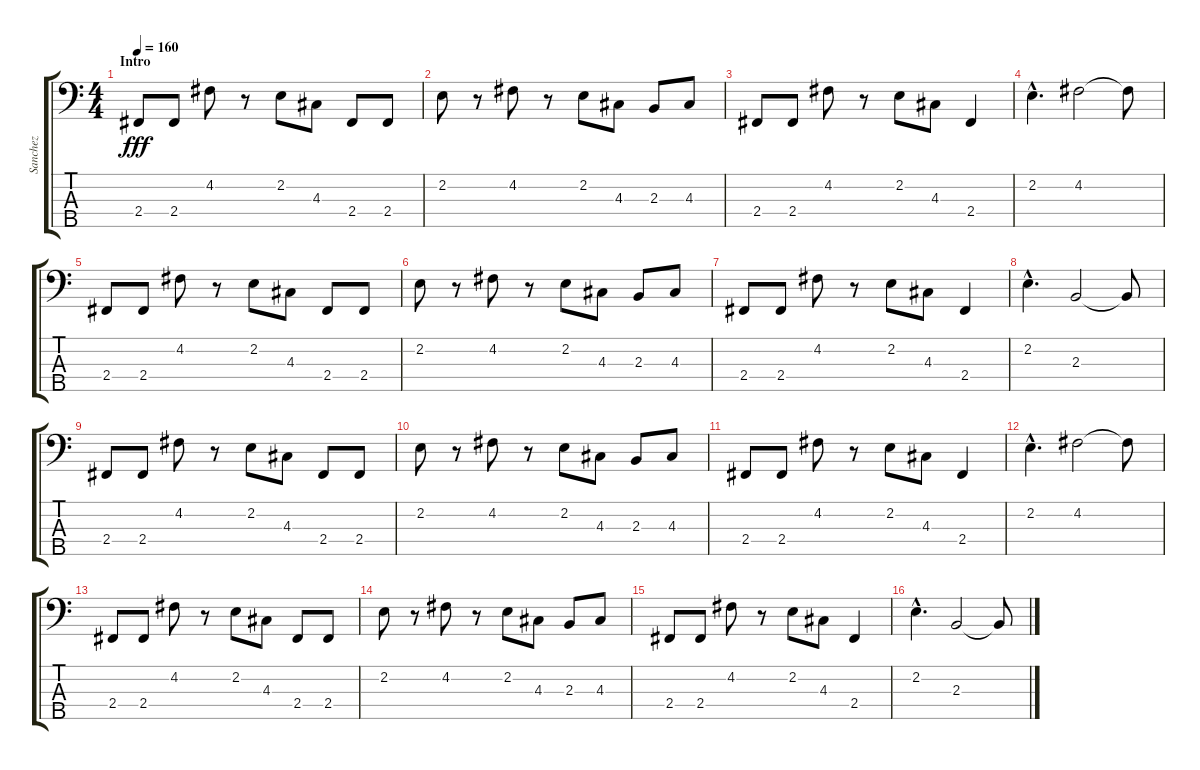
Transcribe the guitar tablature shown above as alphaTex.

\track ("Sanchez" "Sanchez") {instrument electricbassfinger}
\staff {score tabs}
\tuning (G2 D2 A1 E1 B0) {hide}
\ts (4 4)
\section ("" "Intro")
\tempo 160
\clef f4
\ks c
2.4.8{dy fff} 2.4.8 4.2.8 r.8 2.2.8 4.3.8 2.4.8 2.4.8 |
2.2.8 r.8 4.2.8 r.8 2.2.8 4.3.8 2.3.8 4.3.8 |
2.4.8 2.4.8 4.2.8 r.8 2.2.8 4.3.8 2.4.4 |
2.2{hac}.4{d} 4.2.2 4.2{t}.8 |
2.4.8 2.4.8 4.2.8 r.8 2.2.8 4.3.8 2.4.8 2.4.8 |
2.2.8 r.8 4.2.8 r.8 2.2.8 4.3.8 2.3.8 4.3.8 |
2.4.8 2.4.8 4.2.8 r.8 2.2.8 4.3.8 2.4.4 |
2.2{hac}.4{d} 2.3.2 2.3{t}.8 |
2.4.8 2.4.8 4.2.8 r.8 2.2.8 4.3.8 2.4.8 2.4.8 |
2.2.8 r.8 4.2.8 r.8 2.2.8 4.3.8 2.3.8 4.3.8 |
2.4.8 2.4.8 4.2.8 r.8 2.2.8 4.3.8 2.4.4 |
2.2{hac}.4{d} 4.2.2 4.2{t}.8 |
2.4.8 2.4.8 4.2.8 r.8 2.2.8 4.3.8 2.4.8 2.4.8 |
2.2.8 r.8 4.2.8 r.8 2.2.8 4.3.8 2.3.8 4.3.8 |
2.4.8 2.4.8 4.2.8 r.8 2.2.8 4.3.8 2.4.4 |
2.2{hac}.4{d} 2.3.2 2.3{t}.8
